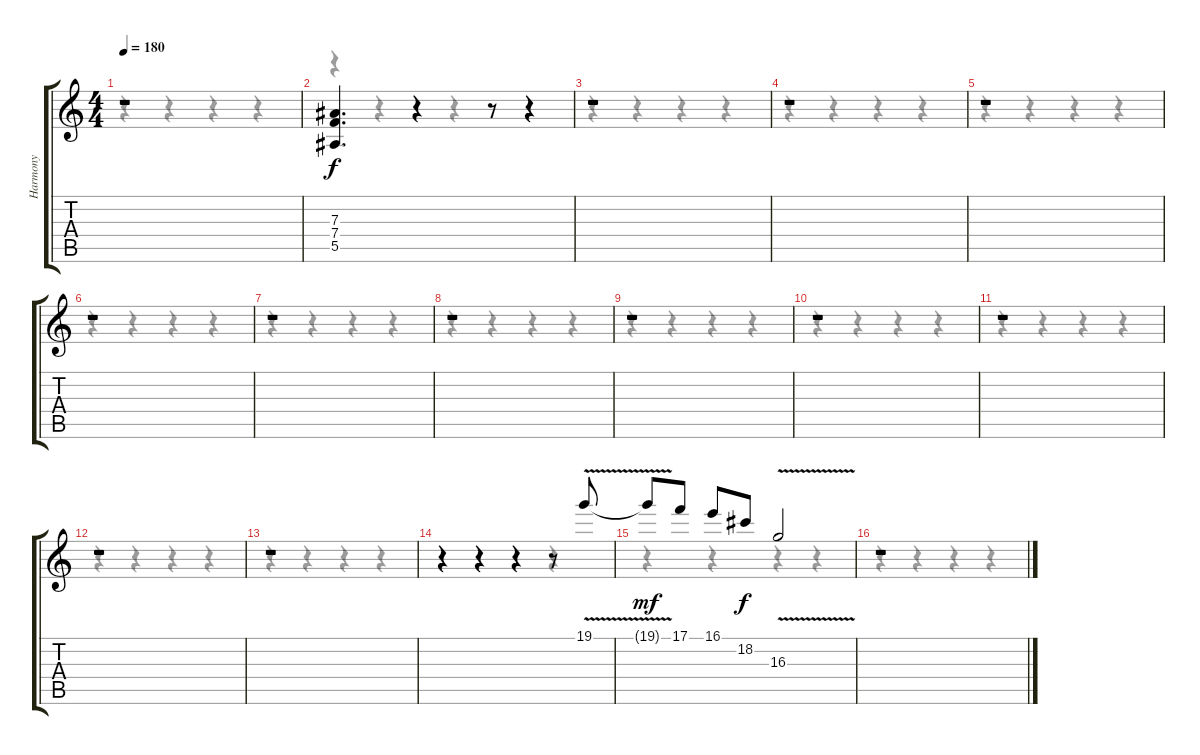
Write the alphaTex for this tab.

\track ("Harmony" "Harmony") {instrument distortionguitar}
\staff {score tabs}
\tuning (C4 G3 Eb3 Bb2 F2 C2) {hide}
\voice
\ts (4 4)
\tempo 180
\clef g2
\ks c
r.1{dy f} |
(7.3 7.4 5.5).4{d} r.4 r.8 r.4 |
r.1 |
r.1 |
r.1 |
r.1 |
r.1 |
r.1 |
r.1 |
r.1 |
r.1 |
r.1 |
r.1 |
r.4 r.4 r.4 r.8 19.1{v}.8 |
19.1{v t}.8{dy mf} 17.1.8 16.1.8 18.2.8{dy f} 16.3{v}.2 |
r.1
\voice
\clef g2
\ottava regular
\simile none
\ks c
r.4{dy f} r.4 r.4 r.4 |
r.4 r.4 r.4 r.4 |
r.4 r.4 r.4 r.4 |
r.4 r.4 r.4 r.4 |
r.4 r.4 r.4 r.4 |
r.4 r.4 r.4 r.4 |
r.4 r.4 r.4 r.4 |
r.4 r.4 r.4 r.4 |
r.4 r.4 r.4 r.4 |
r.4 r.4 r.4 r.4 |
r.4 r.4 r.4 r.4 |
r.4 r.4 r.4 r.4 |
r.4 r.4 r.4 r.4 |
r.4 r.4 r.4 r.4 |
r.4 r.4 r.4 r.4 |
r.4 r.4 r.4 r.4
